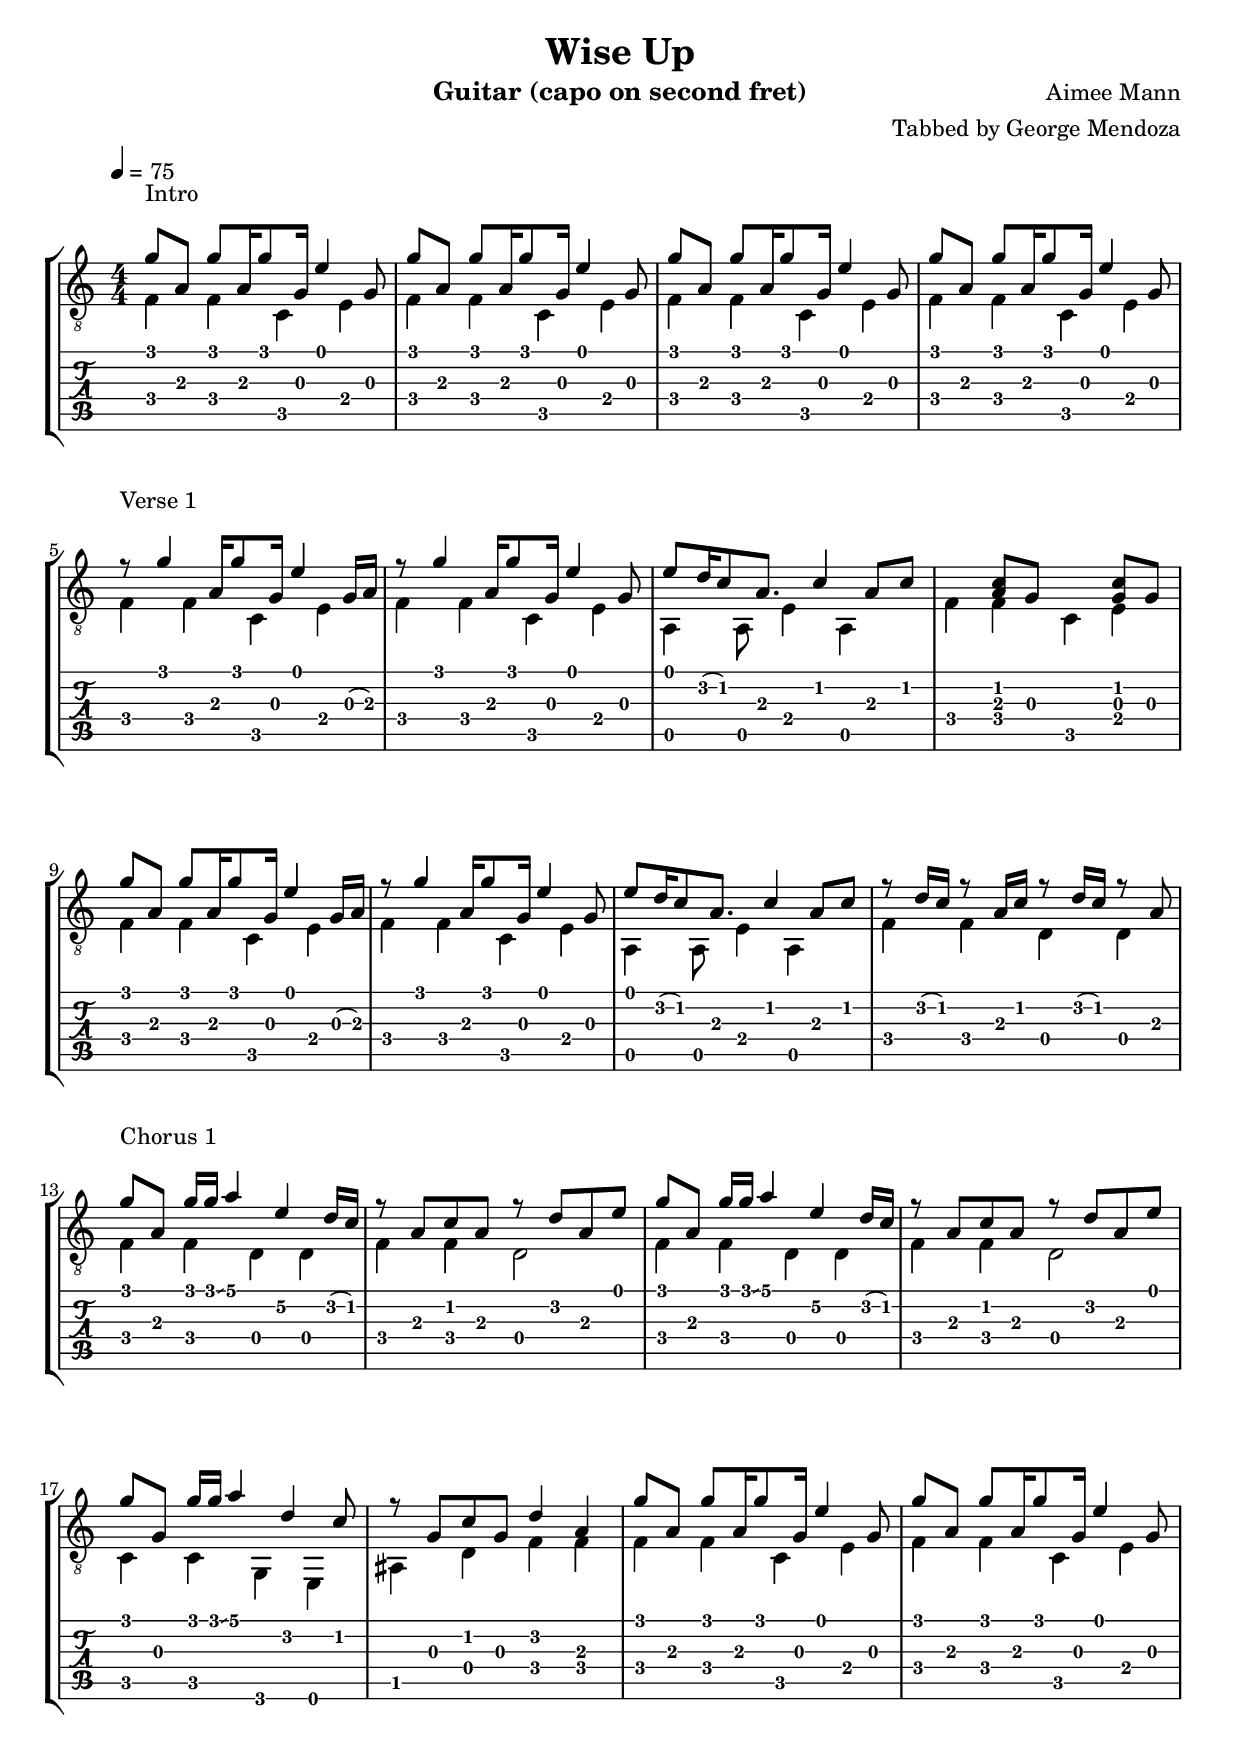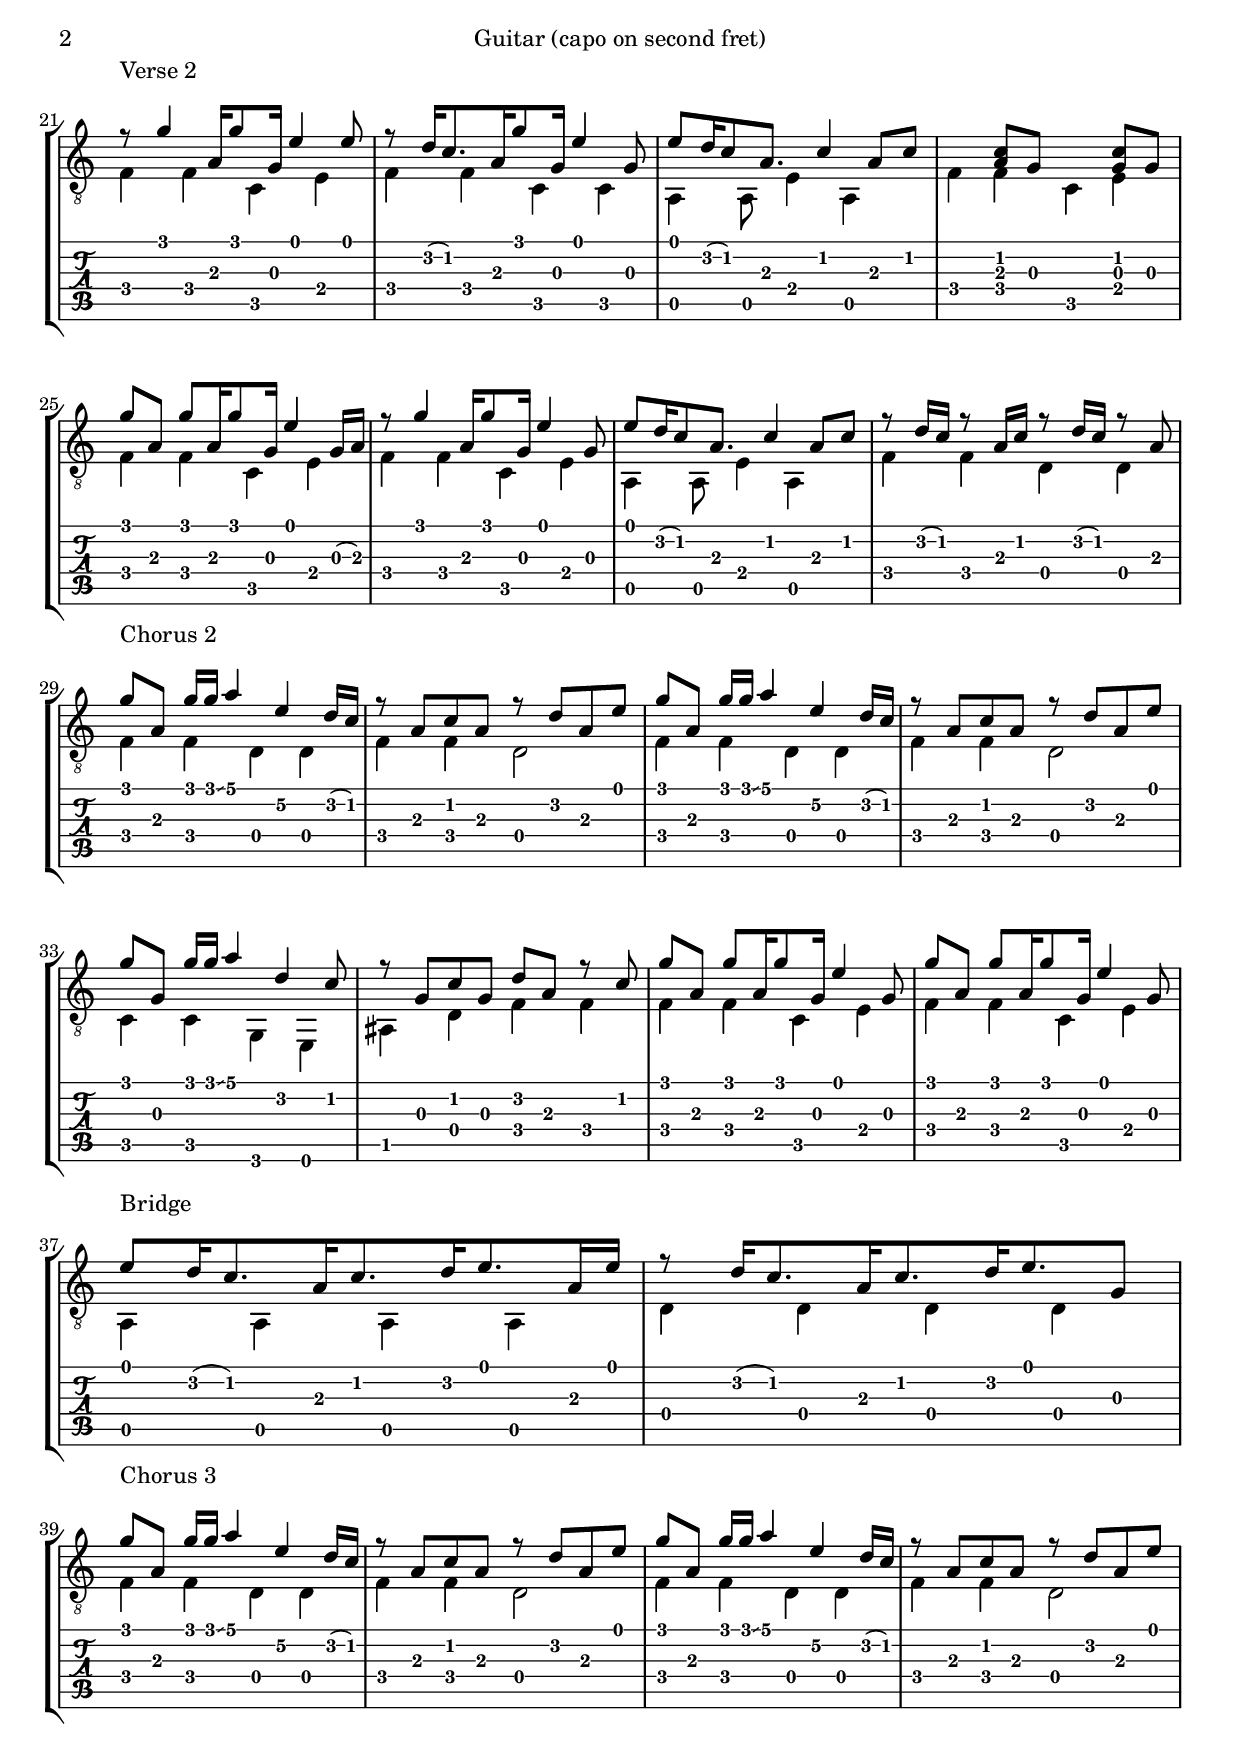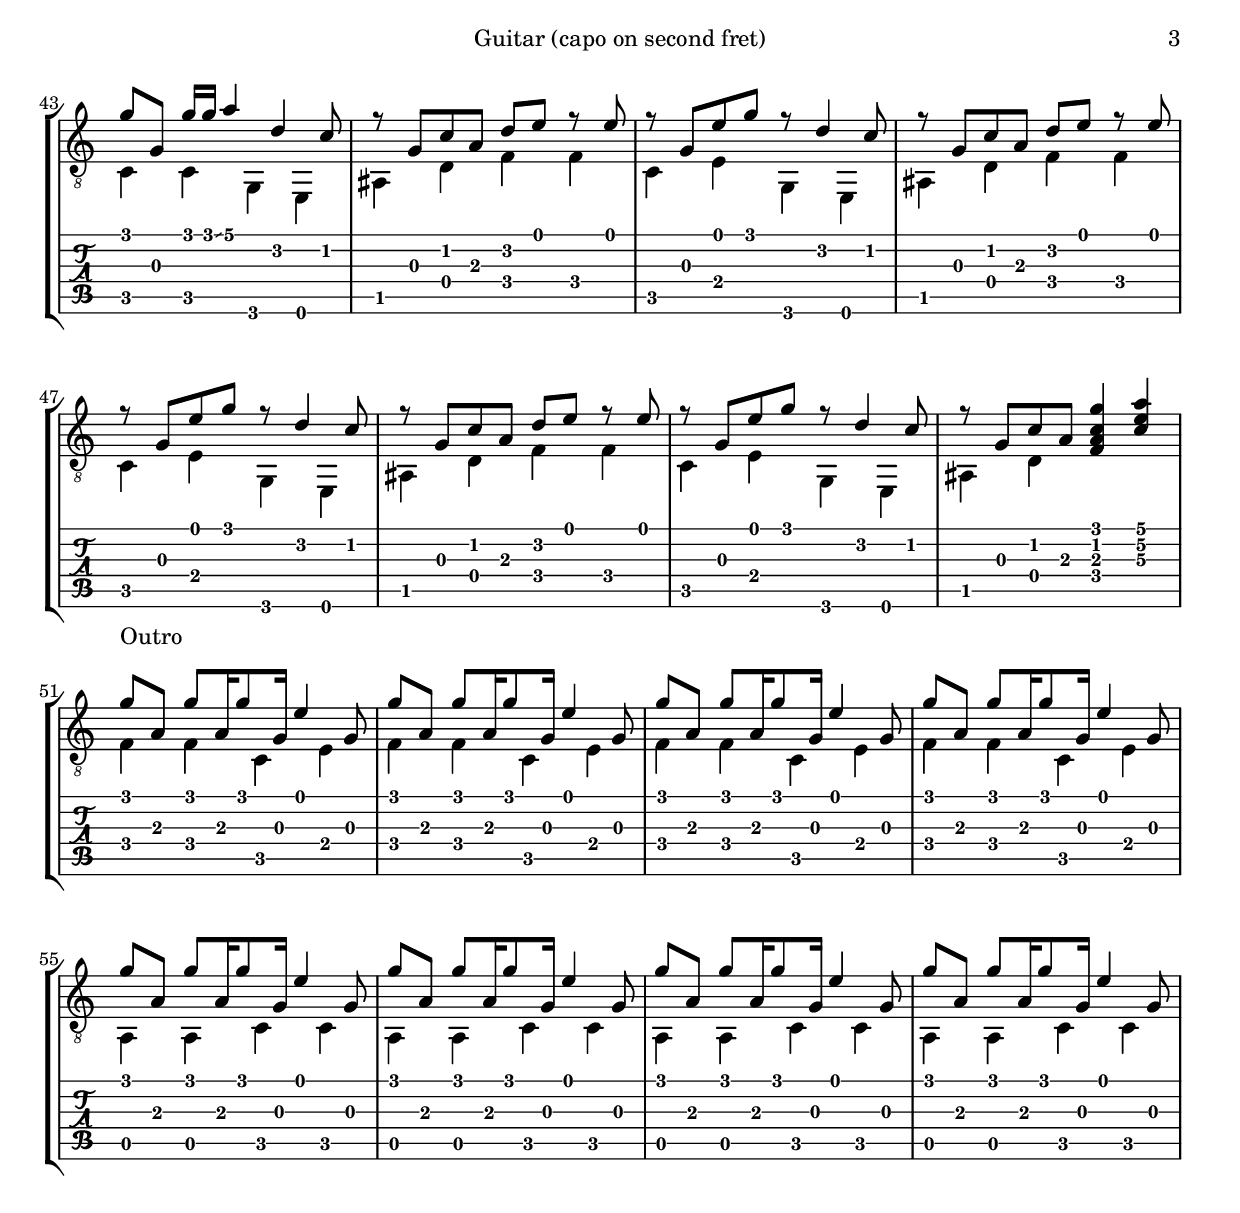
\version "2.12.3"
\include "english.ly"

\paper {
 indent = #0
}

\header {
  title = "Wise Up"
  composer = "Aimee Mann"
  arranger = "Tabbed by George Mendoza"
  instrument = "Guitar (capo on second fret)"
}

%-----------------------------------------------------------------------
% Chords

cBarAm    = { r4-"Am" r r r }
cBarAmC   = { r4-"Am" r r-"C" r }
cBarBbF   = { r4-"Bb" r r-"F" r }
cBarCCGE  = { r4-"C" r r-"G" r-"E" }
cBarD     = { r4-"D" r r r }
cBarFC    = { r4-"F" r r-"C" r }
cBarFD    = { r4-"F" r r-"D" r }

%-----------------------------------------------------------------------

tBarBeforeYouSign = { r8 <d'\2>16( <c'\2>8.) <a\3>16 <c'\2>8. <d'\2>16 <e'\1>8. <g\3>8  }
bBarBeforeYouSign = { <d\4>4 <d\4>4 <d\4>4 <d\4>4 }
cBarBeforeYouSign = \cBarAm

tBarBeganIt = { \skip 4 <a\3 c'\2 >8 <g\3>8 \skip 4 <g\3 c'\2 >8 <g\3>8  }
bBarBeganIt = { <f\4>4 <f\4>4 <c\5>4 <e\4>4 }
cBarBeganIt = \cBarFC

tBarEndItThough = { r8 <d'\2>16( <c'\2>16) r8 <a\3>16 <c'\2>16 r8 <d'\2>16( <c'\2>16) r8 <a\3>8 }
bBarEndItThough = { <f\4>4 <f\4>4 <d\4>4 <d\4>4 }
cBarEndItThough = \cBarFD

tBarFDm = { r8 <a\3>8 <c'\2>8 <a\3>8 r8 <d'\2>8 <a\3>8 <e'\1>8 }
bBarFDm = { <f\4>4 <f\4>4 <d\4>2 }
cBarFDm = \cBarFD

tBarIntro = { <g'\1>8 <a\3>8 <g'\1>8 <a\3>16 <g'\1>8 <g\3>16 <e'\1>4 <g\3>8 }
bBarIntro = { <f\4>4 <f\4>4 <c\5>4  <e\4>4  }
cBarIntro = \cBarFC

tBarItsNot = { r8 <g'\1>4 <a\3>16 <g'\1>8 <g\3>16 <e'\1>4 <g\3>16( <a\3>16) }
bBarItsNot = { <f\4>4 <f\4>4 <c\5>4 <e\4>4  }
cBarItsNot = \cBarFC

tBarItsNotGoingToStop = { <g'\1>8 <a\3>8 <g'\1>16 <g'\1>16\glissando <a'\1>4 <e'\2>4 <d'\2>16( <c'\2>16)  }
bBarItsNotGoingToStop = { <f\4>4 <f\4>4 <d\4>4 <d\4>4  }
cBarItsNotGoingToStop = \cBarFD

tBarItsNotGoingToStopCcge = { <g'\1>8 <g\3>8 <g'\1>16 <g'\1>16\glissando <a'\1>4 <d'\2>4 <c'\2>8  }
bBarItsNotGoingToStopCcge = { <c\5>4 <c\5>4 <g,\6>4 <e,\6>4  }
cBarItsNotGoingToStopCcge = \cBarCCGE

tBarItsNotGoingToStopCcgeTwo = { r8 <g\3>8 <e'\1>8 <g'\1>8 r8 <d'\2>4 <c'\2>8   }
bBarItsNotGoingToStopCcgeTwo = { <c\5>4 <e\4>4 <g,\6>4 <e,\6>4  }
cBarItsNotGoingToStopCcgeTwo = \cBarCCGE

tBarOutro = { <g'\1>8 <a\3>8 <g'\1>8 <a\3>16 <g'\1>8 <g\3>16 <e'\1>4 <g\3>8 }
bBarOutro = { <a,\5>4 <a,\5>4 <c\5>4  <c\5>4  }
cBarOutro = \cBarAmC

tBarPrepareAList = { <e'\1>8 <d'\2>16( <c'\2>8.) <a\3>16 <c'\2>8. <d'\2>16 <e'\1>8. <a\3>16 <e'\1>16 }
bBarPrepareAList = { <a,\5>4 <a,\5>4 <a,\5>4 <a,\5>4 }
cBarPrepareAList = \cBarAm

tBarSoJustGiveUp = { r8 <g\3>8 <c'\2>8 <a\3>8 <a\3 c'\2 g'\1 f\4 >4 <c'\3 e'\2 a'\1 >4  }
bBarSoJustGiveUp = { <as,\5>4 <d\4>4 \skip 2  }
cBarSoJustGiveUp = \cBarBbF

tBarTheresACure = { r8 <d'\2>16( <c'\2>8.) <a\3>16 <g'\1>8 <g\3>16 <e'\1>4 <g\3>8   }
bBarTheresACure = { <f\4>4 <f\4>4 <c\5>4 <c\5>4  }
cBarTheresACure = \cBarFC

tBarTilYouWiseUp = { r8 <g\3>8 <c'\2>8 <g\3>8 <d'\2>4 <a\3>4   }
bBarTilYouWiseUp = { <as,\5>4 <d\4>4 <f\4>4 <f\4>4   }
cBarTilYouWiseUp = \cBarBbF

tBarTilYouWiseUpTwo = { r8 <g\3>8 <c'\2>8 <g\3>8 <d'\2>8 <a\3>8 r8 <c'\2>8 }
bBarTilYouWiseUpTwo = { <as,\5>4 <d\4>4 <f\4>4 <f\4>4   }
cBarTilYouWiseUpTwo = \cBarBbF

tBarTilYouWiseUpThree = { r8 <g\3>8 <c'\2>8 <a\3>8 <d'\2>8 <e'\1>8 r8 <e'\1>8    }
bBarTilYouWiseUpThree = { <as,\5>4 <d\4>4 <f\4>4 <f\4>4  }
cBarTilYouWiseUpThree = \cBarBbF

tBarWhatYouThought = { r8 <g'\1>4 <a\3>16 <g'\1>8 <g\3>16 <e'\1>4 <g\3>8 }
bBarWhatYouThought = { <f\4>4 <f\4>4 <c\5>4 <e\4>4  }
cBarWhatYouThought = \cBarFC

tBarWhenYouFirst = { <e'\1>8 <d'\2>16( <c'\2>8) <a\3>8. <c'\2>4 <a\3>8 <c'\2>8 }
bBarWhenYouFirst = { <a,\5>4 <a,\5>8 <e\4>4 <a,\5>4 \skip 8  }
cBarWhenYouFirst = \cBarAm

tBarYouGot = { <g'\1>8 <a\3>8 <g'\1>8 <a\3>16 <g'\1>8 <g\3>16 <e'\1>4 <g\3>16( <a\3>16) }
bBarYouGot = { <f\4>4 <f\4>4 <c\5>4 <e\4>4  }
cBarYouGot = \cBarFC

tBarYoureSure = { r8 <g'\1>4 <a\3>16 <g'\1>8 <g\3>16 <e'\1>4 <e'\1>8  }
bBarYoureSure = { <f\4>4 <f\4>4 <c\5>4 <e\4>4 }
cBarYoureSure = \cBarFC

%-----------------------------------------------------------------------

tIntro = { \tBarIntro \tBarIntro \tBarIntro \tBarIntro \break }
bIntro = { \bBarIntro \bBarIntro \bBarIntro \bBarIntro \break }
cIntro = { \cBarIntro \cBarIntro \cBarIntro \cBarIntro \break }

tVerseOneLineOne = { \tBarItsNot \tBarWhatYouThought \tBarWhenYouFirst \tBarBeganIt \break }
bVerseOneLineOne = { \bBarItsNot \bBarWhatYouThought \bBarWhenYouFirst \bBarBeganIt \break }
cVerseOneLineOne = { \cBarItsNot \cBarWhatYouThought \cBarWhenYouFirst \cBarBeganIt \break }

tVerseOneLineTwo = { \tBarYouGot \tBarWhatYouThought \tBarWhenYouFirst \tBarEndItThough \break }
bVerseOneLineTwo = { \bBarYouGot \bBarWhatYouThought \bBarWhenYouFirst \bBarEndItThough \break }
cVerseOneLineTwo = { \cBarYouGot \cBarWhatYouThought \cBarWhenYouFirst \cBarEndItThough \break }

tVerseTwoLineOne = { \tBarYoureSure \tBarTheresACure \tBarWhenYouFirst \tBarBeganIt \break }
bVerseTwoLineOne = { \bBarYoureSure \bBarTheresACure \bBarWhenYouFirst \bBarBeganIt \break }
cVerseTwoLineOne = { \cBarYoureSure \cBarTheresACure \cBarWhenYouFirst \cBarBeganIt \break }

tChorusOneLineOne = { \tBarItsNotGoingToStop \tBarFDm \tBarItsNotGoingToStop \tBarFDm  \break }
bChorusOneLineOne = { \bBarItsNotGoingToStop \bBarFDm \bBarItsNotGoingToStop \bBarFDm  \break }
cChorusOneLineOne = { \cBarItsNotGoingToStop \cBarFDm \cBarItsNotGoingToStop \cBarFDm  \break }

tChorusOneLineTwo = { \tBarItsNotGoingToStopCcge \tBarTilYouWiseUp \tBarIntro \tBarIntro \break }
bChorusOneLineTwo = { \bBarItsNotGoingToStopCcge \bBarTilYouWiseUp \bBarIntro \bBarIntro \break  }
cChorusOneLineTwo = { \cBarItsNotGoingToStopCcge \cBarTilYouWiseUp \cBarIntro \cBarIntro \break  }

tChorusTwoLineTwo = { \tBarItsNotGoingToStopCcge \tBarTilYouWiseUpTwo \tBarIntro \tBarIntro \break }
bChorusTwoLineTwo = { \bBarItsNotGoingToStopCcge \bBarTilYouWiseUpTwo \bBarIntro \bBarIntro \break }
cChorusTwoLineTwo = { \cBarItsNotGoingToStopCcge \cBarTilYouWiseUpTwo \cBarIntro \cBarIntro \break }

tChorusThreeLineTwo = { \tBarItsNotGoingToStopCcge \tBarTilYouWiseUpThree \tBarItsNotGoingToStopCcgeTwo \tBarTilYouWiseUpThree \break }
bChorusThreeLineTwo = { \bBarItsNotGoingToStopCcge \bBarTilYouWiseUpThree \bBarItsNotGoingToStopCcgeTwo \bBarTilYouWiseUpThree \break }
cChorusThreeLineTwo = { \cBarItsNotGoingToStopCcge \cBarTilYouWiseUpThree \cBarItsNotGoingToStopCcgeTwo \cBarTilYouWiseUpThree \break }

tChorusThreeLineThree = { \tBarItsNotGoingToStopCcgeTwo \tBarTilYouWiseUpThree \tBarItsNotGoingToStopCcgeTwo \tBarSoJustGiveUp \break }
bChorusThreeLineThree = { \bBarItsNotGoingToStopCcgeTwo \bBarTilYouWiseUpThree \bBarItsNotGoingToStopCcgeTwo \bBarSoJustGiveUp \break }
cChorusThreeLineThree = { \cBarItsNotGoingToStopCcgeTwo \cBarTilYouWiseUpThree \cBarItsNotGoingToStopCcgeTwo \cBarSoJustGiveUp \break }

tBridge = { \tBarPrepareAList \tBarBeforeYouSign \break }
bBridge = { \bBarPrepareAList \bBarBeforeYouSign \break }
cBridge = { \cBarPrepareAList \cBarBeforeYouSign \break }

tOutro = { \tBarOutro \tBarOutro \tBarOutro \tBarOutro \break }
bOutro = { \bBarOutro \bBarOutro \bBarOutro \bBarOutro \break }
cOutro = { \cBarOutro \cBarOutro \cBarOutro \cBarOutro \break }

%-----------------------------------------------------------------------

headings = {
  r1^"Intro"    r r r
  r1^"Verse 1"  r r r | r r r r
  r1^"Chorus 1" r r r | r r r r
  r1^"Verse 2"  r r r | r r r r
  r1^"Chorus 2" r r r | r r r r
  r1^"Bridge"   r
  r1^"Chorus 3" r r r | r r r r | r r r r
  r1^"Outro"    r r r | r r r r
}

%-----------------------------------------------------------------------

chordHeadings = {
  \cIntro

  \cVerseOneLineOne
  \cVerseOneLineTwo

  \cChorusOneLineOne
  \cChorusOneLineTwo

  \cVerseTwoLineOne
  \cVerseOneLineTwo

  \cChorusOneLineOne
  \cChorusTwoLineTwo

  \cBridge

  \cChorusOneLineOne
  \cChorusThreeLineTwo
  \cChorusThreeLineThree

  \cIntro
  \cOutro
}

treble = {
  \transposition d''

  \tIntro

  \tVerseOneLineOne
  \tVerseOneLineTwo

  \tChorusOneLineOne
  \tChorusOneLineTwo

  \tVerseTwoLineOne
  \tVerseOneLineTwo

  \tChorusOneLineOne
  \tChorusTwoLineTwo

  \tBridge

  \tChorusOneLineOne
  \tChorusThreeLineTwo
  \tChorusThreeLineThree

  \tIntro
  \tOutro
}

bass = {
  \transposition d'
  \bIntro

  \bVerseOneLineOne
  \bVerseOneLineTwo

  \bChorusOneLineOne
  \bChorusOneLineTwo

  \bVerseTwoLineOne
  \bVerseOneLineTwo

  \bChorusOneLineOne
  \bChorusTwoLineTwo

  \bBridge

  \bChorusOneLineOne
  \bChorusThreeLineTwo
  \bChorusThreeLineThree

  \bIntro
  \bOutro
}

\score {
  \new StaffGroup <<
    \new Staff <<
      \tempo 4 = 75
      \clef "treble_8"
      \new Voice \with { \remove Rest_engraver } {
        \headings
      }

      \new Voice {
        \voiceOne
        \treble
      }
      \new Voice {
        \voiceTwo
        \bass
      }
    >>

    \new TabStaff <<
      \new TabVoice {
        \chordHeadings
      }

      \new TabVoice {
        \slurUp
        \treble
      }
      \new TabVoice {
        \slurUp
        \bass
      }
    >>
  >>

  \layout {
    \context { \Staff
      \override TimeSignature #'style = #'numbered
      \override StringNumber #'transparent = ##t
    }
    \context { \TabStaff
      \override TimeSignature #'style = #'numbered
    }
    \context { \Voice
      \remove Slur_engraver
    }
    \context { \TabVoice
      \remove Dots_engraver
      \remove Stem_engraver
      \remove Rest_engraver
    }
  }
}

% showLastLength = R1*4
\score {
  \new Staff \with {midiInstrument = #"acoustic guitar (nylon)"} <<
    \tempo 4 = 75
    \clef "treble_8"

    \new Voice {
      \unfoldRepeats {
        \treble
      }
    }
    \new Voice {
      \unfoldRepeats {
        \bass
      }
    }
  >>

  \midi {}
}
